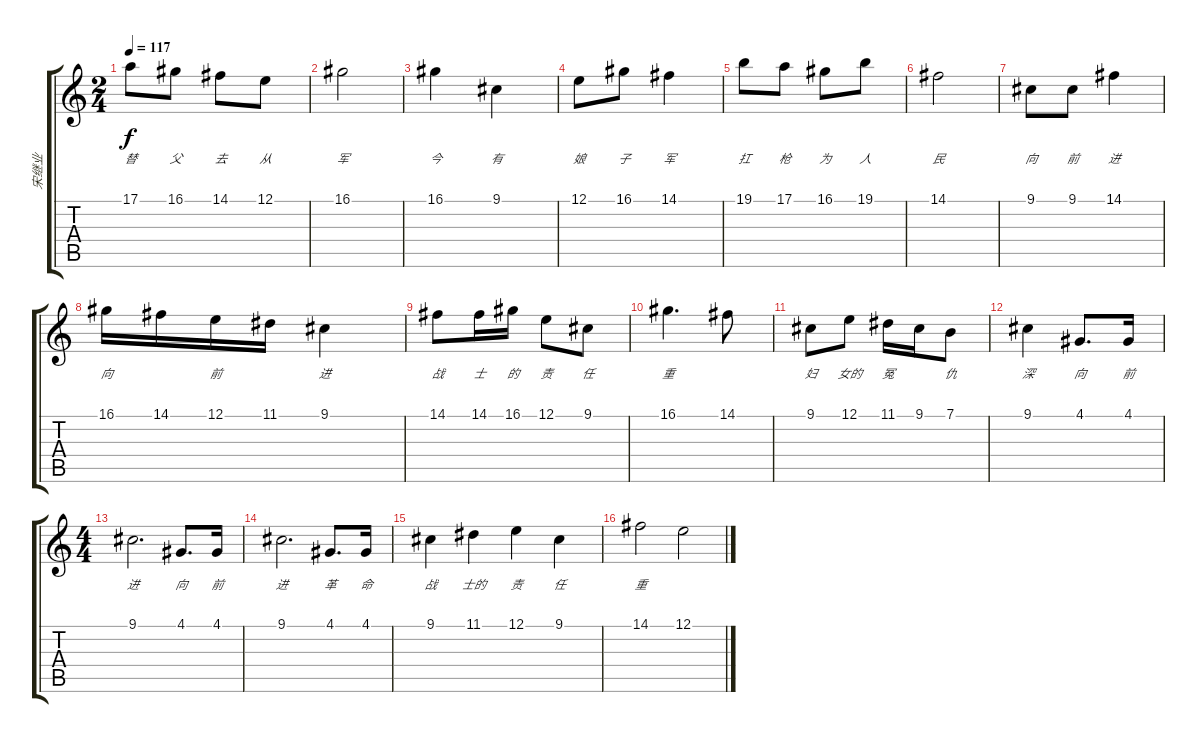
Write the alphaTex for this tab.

\track ("宋继业" "宋继业") {instrument brightacousticpiano}
\staff {score tabs}
\tuning (E4 B3 G3 D3 A2 E2) {hide}
\ts (2 4)
\tempo 117
\clef g2
\ks c
17.1.8{lyrics (0 "替") lyrics (1 "") lyrics (2 "") lyrics (3 "") lyrics (4 "") dy f} 16.1.8{lyrics (0 "父") lyrics (1 "") lyrics (2 "") lyrics (3 "") lyrics (4 "")} 14.1.8{lyrics (0 "去") lyrics (1 "") lyrics (2 "") lyrics (3 "") lyrics (4 "")} 12.1.8{lyrics (0 "从") lyrics (1 "") lyrics (2 "") lyrics (3 "") lyrics (4 "")} |
16.1.2{lyrics (0 "军") lyrics (1 "") lyrics (2 "") lyrics (3 "") lyrics (4 "")} |
16.1.4{lyrics (0 "今") lyrics (1 "") lyrics (2 "") lyrics (3 "") lyrics (4 "")} 9.1.4{lyrics (0 "有") lyrics (1 "") lyrics (2 "") lyrics (3 "") lyrics (4 "")} |
12.1.8{lyrics (0 "娘") lyrics (1 "") lyrics (2 "") lyrics (3 "") lyrics (4 "")} 16.1.8{lyrics (0 "子") lyrics (1 "") lyrics (2 "") lyrics (3 "") lyrics (4 "")} 14.1.4{lyrics (0 "军") lyrics (1 "") lyrics (2 "") lyrics (3 "") lyrics (4 "")} |
19.1.8{lyrics (0 "扛") lyrics (1 "") lyrics (2 "") lyrics (3 "") lyrics (4 "")} 17.1.8{lyrics (0 "枪") lyrics (1 "") lyrics (2 "") lyrics (3 "") lyrics (4 "")} 16.1.8{lyrics (0 "为") lyrics (1 "") lyrics (2 "") lyrics (3 "") lyrics (4 "")} 19.1.8{lyrics (0 "人") lyrics (1 "") lyrics (2 "") lyrics (3 "") lyrics (4 "")} |
14.1.2{lyrics (0 "民") lyrics (1 "") lyrics (2 "") lyrics (3 "") lyrics (4 "")} |
9.1.8{lyrics (0 "向") lyrics (1 "") lyrics (2 "") lyrics (3 "") lyrics (4 "")} 9.1.8{lyrics (0 "前") lyrics (1 "") lyrics (2 "") lyrics (3 "") lyrics (4 "")} 14.1.4{lyrics (0 "进") lyrics (1 "") lyrics (2 "") lyrics (3 "") lyrics (4 "")} |
16.1.16{lyrics (0 "向") lyrics (1 "") lyrics (2 "") lyrics (3 "") lyrics (4 "")} 14.1.16{lyrics (0 "") lyrics (1 "") lyrics (2 "") lyrics (3 "") lyrics (4 "")} 12.1.16{lyrics (0 "前") lyrics (1 "") lyrics (2 "") lyrics (3 "") lyrics (4 "")} 11.1.16{lyrics (0 "") lyrics (1 "") lyrics (2 "") lyrics (3 "") lyrics (4 "")} 9.1.4{lyrics (0 "进") lyrics (1 "") lyrics (2 "") lyrics (3 "") lyrics (4 "")} |
14.1.8{lyrics (0 "战") lyrics (1 "") lyrics (2 "") lyrics (3 "") lyrics (4 "")} 14.1.16{lyrics (0 "士") lyrics (1 "") lyrics (2 "") lyrics (3 "") lyrics (4 "")} 16.1.16{lyrics (0 "的") lyrics (1 "") lyrics (2 "") lyrics (3 "") lyrics (4 "")} 12.1.8{lyrics (0 "责") lyrics (1 "") lyrics (2 "") lyrics (3 "") lyrics (4 "")} 9.1.8{lyrics (0 "任") lyrics (1 "") lyrics (2 "") lyrics (3 "") lyrics (4 "")} |
16.1.4{d lyrics (0 "重") lyrics (1 "") lyrics (2 "") lyrics (3 "") lyrics (4 "")} 14.1.8{lyrics (0 "") lyrics (1 "") lyrics (2 "") lyrics (3 "") lyrics (4 "")} |
9.1.8{lyrics (0 "妇") lyrics (1 "") lyrics (2 "") lyrics (3 "") lyrics (4 "")} 12.1.8{lyrics (0 "女的") lyrics (1 "") lyrics (2 "") lyrics (3 "") lyrics (4 "")} 11.1.16{lyrics (0 "冤") lyrics (1 "") lyrics (2 "") lyrics (3 "") lyrics (4 "")} 9.1.16{lyrics (0 "") lyrics (1 "") lyrics (2 "") lyrics (3 "") lyrics (4 "")} 7.1.8{lyrics (0 "仇") lyrics (1 "") lyrics (2 "") lyrics (3 "") lyrics (4 "")} |
9.1.4{lyrics (0 "深") lyrics (1 "") lyrics (2 "") lyrics (3 "") lyrics (4 "")} 4.1.8{d lyrics (0 "向") lyrics (1 "") lyrics (2 "") lyrics (3 "") lyrics (4 "")} 4.1.16{lyrics (0 "前") lyrics (1 "") lyrics (2 "") lyrics (3 "") lyrics (4 "")} |
\ts (4 4)
9.1.2{d lyrics (0 "进") lyrics (1 "") lyrics (2 "") lyrics (3 "") lyrics (4 "")} 4.1.8{d lyrics (0 "向") lyrics (1 "") lyrics (2 "") lyrics (3 "") lyrics (4 "")} 4.1.16{lyrics (0 "前") lyrics (1 "") lyrics (2 "") lyrics (3 "") lyrics (4 "")} |
9.1.2{d lyrics (0 "进") lyrics (1 "") lyrics (2 "") lyrics (3 "") lyrics (4 "")} 4.1.8{d lyrics (0 "革") lyrics (1 "") lyrics (2 "") lyrics (3 "") lyrics (4 "")} 4.1.16{lyrics (0 "命") lyrics (1 "") lyrics (2 "") lyrics (3 "") lyrics (4 "")} |
9.1.4{lyrics (0 "战") lyrics (1 "") lyrics (2 "") lyrics (3 "") lyrics (4 "")} 11.1.4{lyrics (0 "士的") lyrics (1 "") lyrics (2 "") lyrics (3 "") lyrics (4 "")} 12.1.4{lyrics (0 "责") lyrics (1 "") lyrics (2 "") lyrics (3 "") lyrics (4 "")} 9.1.4{lyrics (0 "任") lyrics (1 "") lyrics (2 "") lyrics (3 "") lyrics (4 "")} |
14.1.2{lyrics (0 "重") lyrics (1 "") lyrics (2 "") lyrics (3 "") lyrics (4 "")} 12.1.2{lyrics (0 "") lyrics (1 "") lyrics (2 "") lyrics (3 "") lyrics (4 "")}
